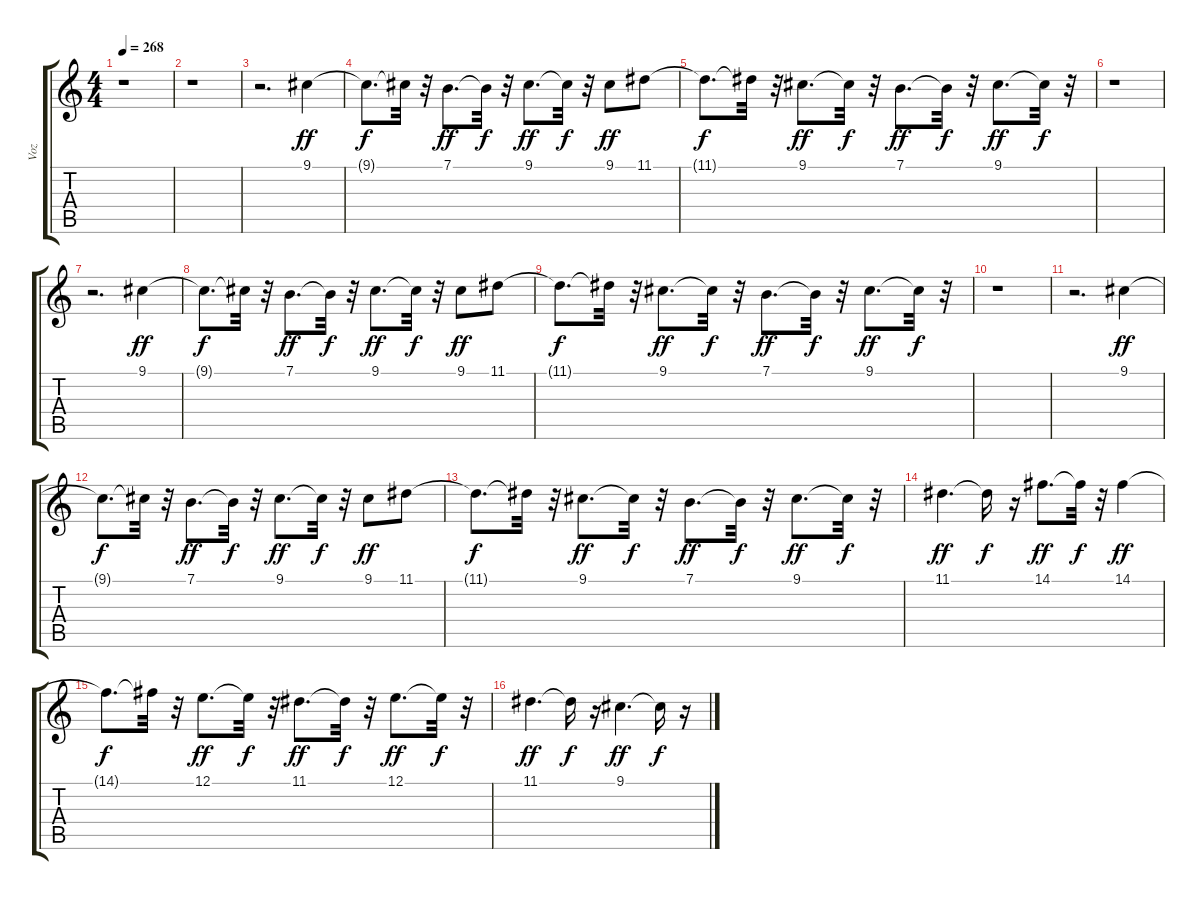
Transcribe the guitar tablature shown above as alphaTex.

\track ("Voz" "Voz") {instrument trumpet}
\staff {score tabs}
\tuning (E4 B3 G3 D3 A2 E2) {hide}
\ts (4 4)
\tempo 268
\clef g2
\ks c
r.1{dy ff} |
r.1 |
r.2{d} 9.1.4 |
9.1{t}.8{d dy f} 9.1{t}.32 r.32 7.1.8{d dy ff} 7.1{t}.32{dy f} r.32 9.1.8{d dy ff} 9.1{t}.32{dy f} r.32 9.1.8{dy ff} 11.1.8 |
11.1{t}.8{d dy f} 11.1{t}.32 r.32 9.1.8{d dy ff} 9.1{t}.32{dy f} r.32 7.1.8{d dy ff} 7.1{t}.32{dy f} r.32 9.1.8{d dy ff} 9.1{t}.32{dy f} r.32 |
r.1 |
r.2{d} 9.1.4{dy ff} |
9.1{t}.8{d dy f} 9.1{t}.32 r.32 7.1.8{d dy ff} 7.1{t}.32{dy f} r.32 9.1.8{d dy ff} 9.1{t}.32{dy f} r.32 9.1.8{dy ff} 11.1.8 |
11.1{t}.8{d dy f} 11.1{t}.32 r.32 9.1.8{d dy ff} 9.1{t}.32{dy f} r.32 7.1.8{d dy ff} 7.1{t}.32{dy f} r.32 9.1.8{d dy ff} 9.1{t}.32{dy f} r.32 |
r.1 |
r.2{d} 9.1.4{dy ff} |
9.1{t}.8{d dy f} 9.1{t}.32 r.32 7.1.8{d dy ff} 7.1{t}.32{dy f} r.32 9.1.8{d dy ff} 9.1{t}.32{dy f} r.32 9.1.8{dy ff} 11.1.8 |
11.1{t}.8{d dy f} 11.1{t}.32 r.32 9.1.8{d dy ff} 9.1{t}.32{dy f} r.32 7.1.8{d dy ff} 7.1{t}.32{dy f} r.32 9.1.8{d dy ff} 9.1{t}.32{dy f} r.32 |
11.1.4{d dy ff} 11.1{t}.16{dy f} r.16 14.1.8{d dy ff} 14.1{t}.32{dy f} r.32 14.1.4{dy ff} |
14.1{t}.8{d dy f} 14.1{t}.32 r.32 12.1.8{d dy ff} 12.1{t}.32{dy f} r.32 11.1.8{d dy ff} 11.1{t}.32{dy f} r.32 12.1.8{d dy ff} 12.1{t}.32{dy f} r.32 |
11.1.4{d dy ff} 11.1{t}.16{dy f} r.16 9.1.4{d dy ff} 9.1{t}.16{dy f} r.16
